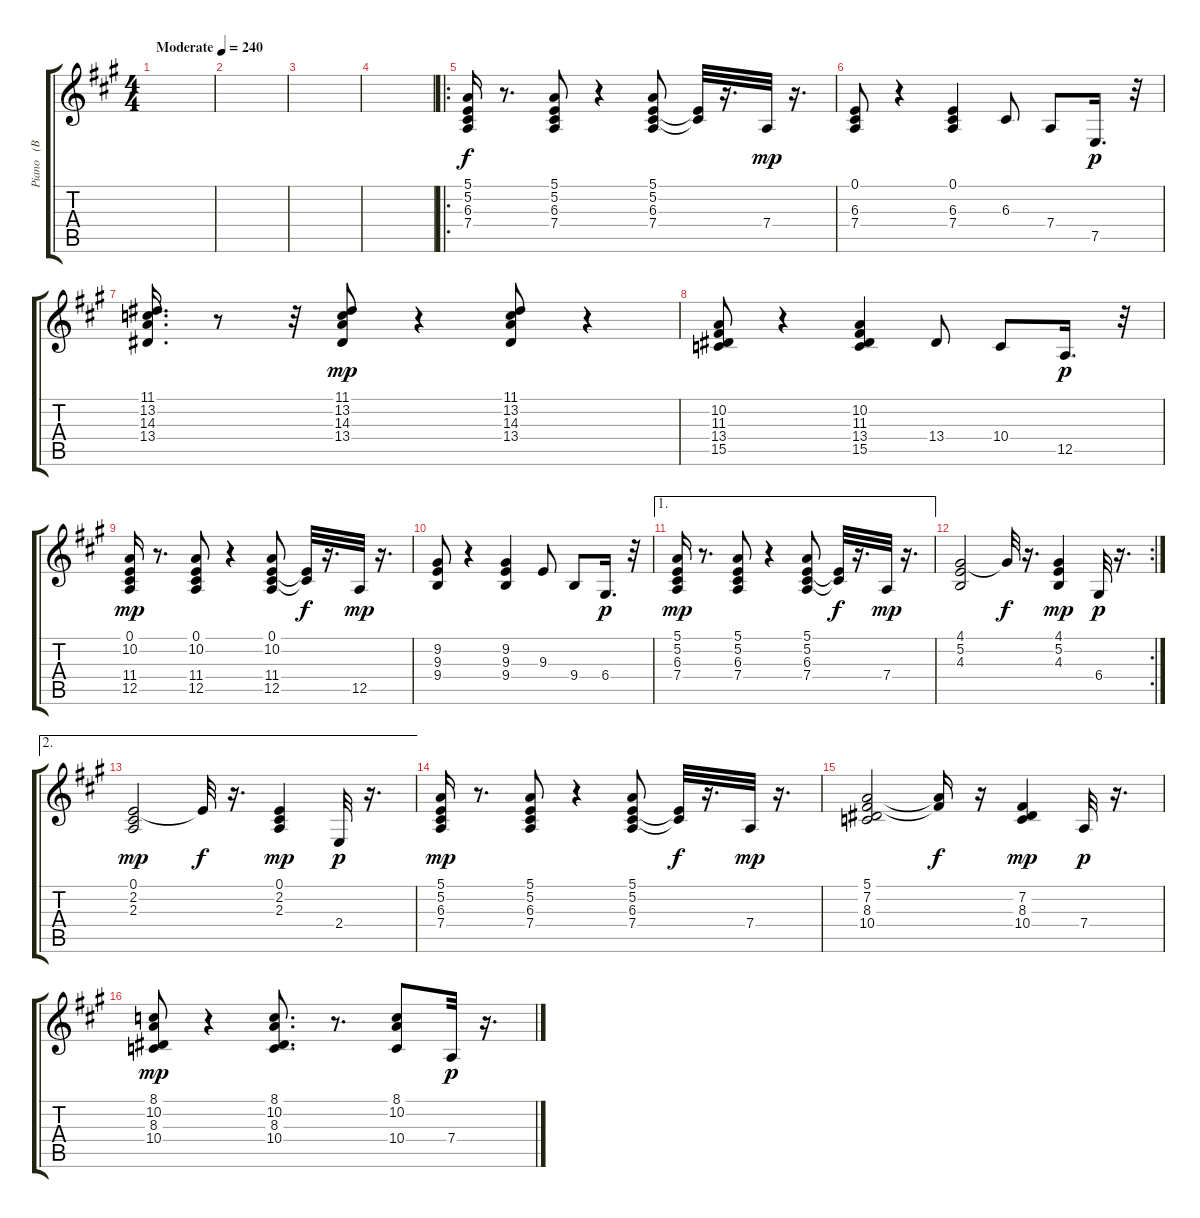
\track ("Piano   (BB)" "Piano   (B") {instrument electricpiano1}
\staff {score tabs}
\tuning (E4 B3 G3 D3 A2 E2) {hide}
\ts (4 4)
\tempo (240 "Moderate")
\clef g2
\ks a
|
|
|
|
\ro
(5.1 5.2 6.3 7.4).16 r.8{d} (5.1 5.2 6.3 7.4).8 r.4 (5.1 5.2 6.3 7.4).8 (5.2{t} 6.3{t}).32{dy f} r.16{d} 7.4.32{dy mp} r.16{d} |
(0.1 6.3 7.4).8 r.4 (0.1 6.3 7.4).4 6.3.8 7.4.8 7.5.16{d dy p} r.32 |
(11.1 13.2 14.3 13.4).16{d} r.8 r.32 (11.1 13.2 14.3 13.4).8{dy mp} r.4 (11.1 13.2 14.3 13.4).8 r.4 |
(10.2 11.3 13.4 15.5).8 r.4 (10.2 11.3 13.4 15.5).4 13.4.8 10.4.8 12.5.16{d dy p} r.32 |
(0.1 10.2 11.4 12.5).16{dy mp} r.8{d} (0.1 10.2 11.4 12.5).8 r.4 (0.1 10.2 11.4 12.5).8 (0.1{t} 11.4{t}).32{dy f} r.16{d} 12.5.32{dy mp} r.16{d} |
(9.2 9.3 9.4).8 r.4 (9.2 9.3 9.4).4 9.3.8 9.4.8 6.4.16{d dy p} r.32 |
\ae 1
(5.1 5.2 6.3 7.4).16{dy mp} r.8{d} (5.1 5.2 6.3 7.4).8 r.4 (5.1 5.2 6.3 7.4).8 (5.2{t} 6.3{t}).32{dy f} r.16{d} 7.4.32{dy mp} r.16{d} |
\rc 2
(4.1 5.2 4.3).2 4.1{t}.32{dy f} r.16{d} (4.1 5.2 4.3).4{dy mp} 6.4.32{dy p} r.16{d} |
\ae 2
(0.1 2.2 2.3).2{dy mp} 0.1{t}.32{dy f} r.16{d} (0.1 2.2 2.3).4{dy mp} 2.4.32{dy p} r.16{d} |
(5.1 5.2 6.3 7.4).16{dy mp} r.8{d} (5.1 5.2 6.3 7.4).8 r.4 (5.1 5.2 6.3 7.4).8 (5.2{t} 6.3{t}).32{dy f} r.16{d} 7.4.32{dy mp} r.16{d} |
(5.1 7.2 8.3 10.4).2 (5.1{t} 7.2{t}).16{dy f} r.16 (7.2 8.3 10.4).4{dy mp} 7.4.32{dy p} r.16{d} |
(8.1 10.2 8.3 10.4).8{dy mp} r.4 (8.1 10.2 8.3 10.4).8{d} r.8{d} (8.1 10.2 10.4).8 7.4.32{dy p} r.16{d}
